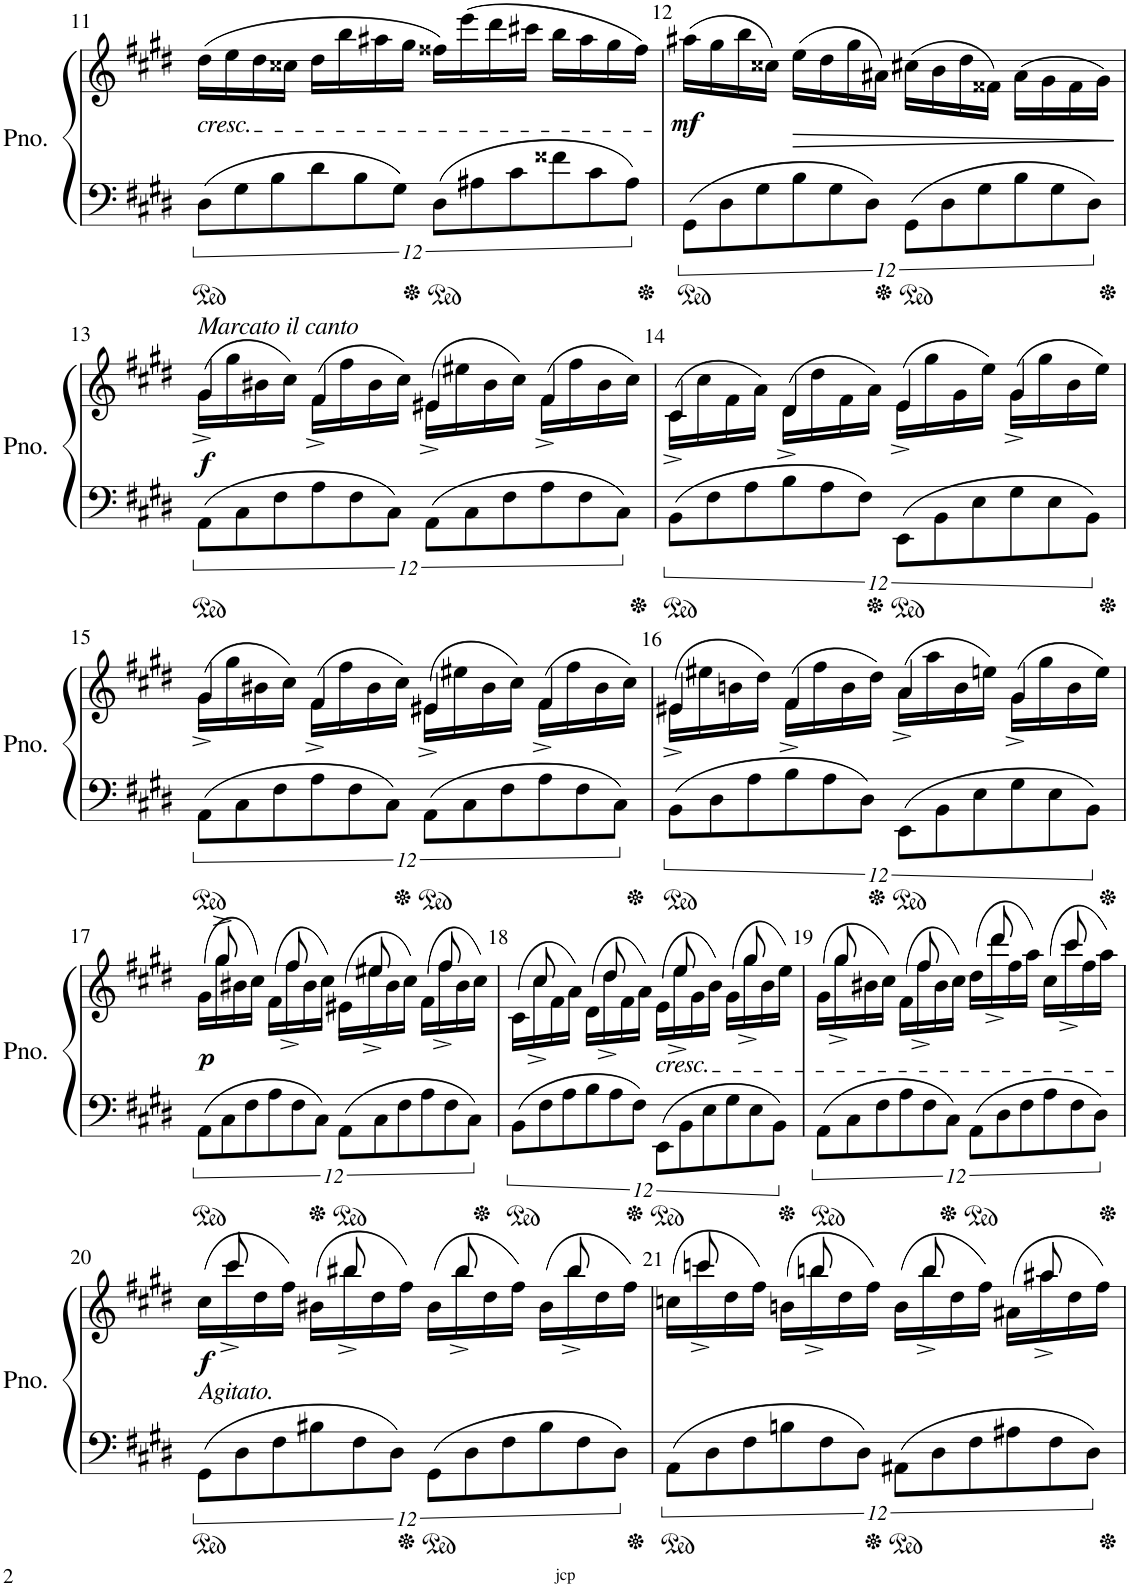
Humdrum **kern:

**kern	**kern	**dynam
*part1	*part1	*part1
*staff2	*staff1	*staff1/2
*I"Piano	*	*
*I'Pno.	*	*
!!LO:PB:g=z
*clefF4	*clefG2	*
*k[f#c#g#d#]	*k[f#c#g#d#]	*
*M2/2	*M2/2	*
*met(c|)	*met(c|)	*
=11	=11	=11
!	!LO:TX:b:i:t=cresc.	!
12D#\L	(16dd#\LL	.
.	16ee\	.
12G#\	.	.
.	16dd#\	.
12B\	.	.
.	16cc##X\JJ	.
12d#\	16dd#\LL	.
.	16bb\	.
12B\	.	.
.	16aa#X\	.
12G#\J	.	.
.	16gg#\JJ	.
12D#\L	16ff##X\LL)	.
.	(16eee\	.
12A#X\	.	.
.	16ddd#\	.
12c#\	.	.
.	16ccc#X\JJ	.
12f##X\	16bb\LL	.
.	16aa#\	.
12c#\	.	.
.	16gg#\	.
12A#\J	.	.
.	16ff##\JJ)	.
=12	=12	=12
!	!	!LO:DY:b
12GG#\L	(16aa#X\LL	mf
.	16gg#\	.
12D#\	.	.
.	16bb\	.
12G#\	.	.
.	16cc##X\JJ)	.
!	!	!LO:HP:b
12B\	(16ee\LL	>
.	16dd#\	.
12G#\	.	.
.	16gg#\	.
12D#\J	.	.
.	16a#X\JJ)	.
12GG#\L	(16cc#X\LL	.
.	16b\	.
12D#\	.	.
.	16dd#\	.
12G#\	.	.
.	16f##X\JJ)	.
12B\	(16a#\LL	.
.	16g#\	.
12G#\	.	.
.	16f##\	.
12D#\J	.	.
.	16g#\JJ)	.
.	.	]
!!LO:LB:g=z
=13	=13	=13
*	*^	*
!	!LO:TX:a:i:t=Marcato il canto	!	!
!	!	!	!LO:DY:b
12AA\L	(>16g#^\LL	4g#/	f
.	16gg#\	.	.
12C#\	.	.	.
.	16b#X\	.	.
12F#\	.	.	.
.	16cc#\JJ)	.	.
12A\	(>16f#^\LL	4f#/	.
.	16ff#\	.	.
12F#\	.	.	.
.	16b#\	.	.
12C#\J	.	.	.
.	16cc#\JJ)	.	.
12AA\L	(>16e#X^\LL	4e#/	.
.	16ee#X\	.	.
12C#\	.	.	.
.	16b#\	.	.
12F#\	.	.	.
.	16cc#\JJ)	.	.
12A\	(>16f#^\LL	4f#/	.
.	16ff#\	.	.
12F#\	.	.	.
.	16b#\	.	.
12C#\J	.	.	.
.	16cc#\JJ)	.	.
=14	=14	=14	=14
12BB\L	(>16c#^\LL	4c#/	.
.	16cc#\	.	.
12F#\	.	.	.
.	16f#\	.	.
12A\	.	.	.
.	16a\JJ)	.	.
12B\	(>16d#^\LL	4d#/	.
.	16dd#\	.	.
12A\	.	.	.
.	16f#\	.	.
12F#\J	.	.	.
.	16a\JJ)	.	.
12EE\L	(>16e^\LL	4e/	.
.	16gg#\	.	.
12BB\	.	.	.
.	16g#\	.	.
12E\	.	.	.
.	16ee\JJ)	.	.
12G#\	(>16g#^\LL	4g#/	.
.	16gg#\	.	.
12E\	.	.	.
.	16b\	.	.
12BB\J	.	.	.
.	16ee\JJ)	.	.
!!LO:LB:g=z	!!
=15	=15	=15	=15
12AA\L	(>16g#^\LL	4g#/	.
.	16gg#\	.	.
12C#\	.	.	.
.	16b#X\	.	.
12F#\	.	.	.
.	16cc#\JJ)	.	.
12A\	(>16f#^\LL	4f#/	.
.	16ff#\	.	.
12F#\	.	.	.
.	16b#\	.	.
12C#\J	.	.	.
.	16cc#\JJ)	.	.
12AA\L	(>16e#X^\LL	4e#/	.
.	16ee#X\	.	.
12C#\	.	.	.
.	16b#\	.	.
12F#\	.	.	.
.	16cc#\JJ)	.	.
12A\	(>16f#^\LL	4f#/	.
.	16ff#\	.	.
12F#\	.	.	.
.	16b#\	.	.
12C#\J	.	.	.
.	16cc#\JJ)	.	.
=16	=16	=16	=16
12BB\L	(>16e#X^\LL	4e#/	.
.	16ee#X\	.	.
12D#\	.	.	.
.	16bn\	.	.
12A\	.	.	.
.	16dd#\JJ)	.	.
12B\	(>16f#^\LL	4f#/	.
.	16ff#\	.	.
12A\	.	.	.
.	16b\	.	.
12D#\J	.	.	.
.	16dd#\JJ)	.	.
12EE\L	(>16a^\LL	4a/	.
.	16aa\	.	.
12BB\	.	.	.
.	16b\	.	.
12E\	.	.	.
.	16een\JJ)	.	.
12G#\	(>16g#^\LL	4g#/	.
.	16gg#\	.	.
12E\	.	.	.
.	16b\	.	.
12BB\J	.	.	.
.	16ee\JJ)	.	.
!!LO:LB:g=z	!!
=17	=17	=17	=17
!	!	!	!LO:DY:b
12AA\L	(>16g#\LL	16ryy	p
.	16gg#^>\	8gg#/	.
12C#\	.	.	.
.	16b#X\	.	.
12F#\	.	.	.
.	16cc#\JJ)	8ryy	.
12A\	(>16f#\LL	.	.
.	16ff#^\	8ff#/	.
12F#\	.	.	.
.	16b#\	.	.
12C#\J	.	.	.
.	16cc#\JJ)	8ryy	.
12AA\L	(>16e#X\LL	.	.
.	16ee#X^\	8ee#/	.
12C#\	.	.	.
.	16b#\	.	.
12F#\	.	.	.
.	16cc#\JJ)	8ryy	.
12A\	(>16f#\LL	.	.
.	16ff#^\	8ff#/	.
12F#\	.	.	.
.	16b#\	.	.
12C#\J	.	.	.
.	16cc#\JJ)	16ryy	.
=18	=18	=18	=18
12BB\L	(>16c#\LL	16ryy	.
.	16cc#^\	8cc#/	.
12F#\	.	.	.
.	16f#\	.	.
12A\	.	.	.
.	16a\JJ)	8ryy	.
12B\	(>16d#\LL	.	.
.	16dd#^\	8dd#/	.
12A\	.	.	.
.	16f#\	.	.
12F#\J	.	.	.
.	16a\JJ)	8ryy	.
!	!LO:TX:b:i:t=cresc.	!	!
12EE\L	(>16e\LL	.	.
.	16ee^\	8ee/	.
12BB\	.	.	.
.	16g#\	.	.
12E\	.	.	.
.	16b\JJ)	8ryy	.
12G#\	(>16g#\LL	.	.
.	16gg#^\	8gg#/	.
12E\	.	.	.
.	16b\	.	.
12BB\J	.	.	.
.	16ee\JJ)	16ryy	.
=19	=19	=19	=19
12AA\L	(>16g#\LL	16ryy	.
.	16gg#^\	8gg#/	.
12C#\	.	.	.
.	16b#X\	.	.
12F#\	.	.	.
.	16cc#\JJ)	8ryy	.
12A\	(>16f#\LL	.	.
.	16ff#^\	8ff#/	.
12F#\	.	.	.
.	16b#\	.	.
12C#\J	.	.	.
.	16cc#\JJ)	8ryy	.
12AA\L	(>16dd#\LL	.	.
.	16ddd#^\	8ddd#/	.
12D#\	.	.	.
.	16ff#\	.	.
12F#\	.	.	.
.	16aa\JJ)	8ryy	.
12A\	(>16cc#\LL	.	.
.	16ccc#^\	8ccc#/	.
12F#\	.	.	.
.	16ff#\	.	.
12D#\J	.	.	.
.	16aa\JJ)	16ryy	.
!!LO:LB:g=z	!!
=20	=20	=20	=20
!	!LO:TX:b:i:t=Agitato.	!	!
!	!	!	!LO:DY:b
12GG#\L	(>16cc#\LL	16ryy	f
.	16ccc#^\	8ccc#/	.
12D#\	.	.	.
.	16dd#\	.	.
12F#\	.	.	.
.	16ff#\JJ)	8ryy	.
12B#X\	(>16b#X\LL	.	.
.	16bb#X^\	8bb#/	.
12F#\	.	.	.
.	16dd#\	.	.
12D#\J	.	.	.
.	16ff#\JJ)	8ryy	.
12GG#\L	(>16b#\LL	.	.
.	16bb#^\	8bb#/	.
12D#\	.	.	.
.	16dd#\	.	.
12F#\	.	.	.
.	16ff#\JJ)	8ryy	.
12B#\	(>16b#\LL	.	.
.	16bb#^\	8bb#/	.
12F#\	.	.	.
.	16dd#\	.	.
12D#\J	.	.	.
.	16ff#\JJ)	16ryy	.
=21	=21	=21	=21
12AA\L	(>16ccn\LL	16ryy	.
.	16cccn^\	8ccc/	.
12D#\	.	.	.
.	16dd#\	.	.
12F#\	.	.	.
.	16ff#\JJ)	8ryy	.
12Bn\	(>16bn\LL	.	.
.	16bbn^\	8bb/	.
12F#\	.	.	.
.	16dd#\	.	.
12D#\J	.	.	.
.	16ff#\JJ)	8ryy	.
12AA#X\L	(>16b\LL	.	.
.	16bb^\	8bb/	.
12D#\	.	.	.
.	16dd#\	.	.
12F#\	.	.	.
.	16ff#\JJ)	8ryy	.
12A#X\	(>16a#X\LL	.	.
.	16aa#X^\	8aa#/	.
12F#\	.	.	.
.	16dd#\	.	.
12D#\J	.	.	.
.	16ff#\JJ)	16ryy	.
*	*v	*v	*
=	=	=
*-	*-	*-
